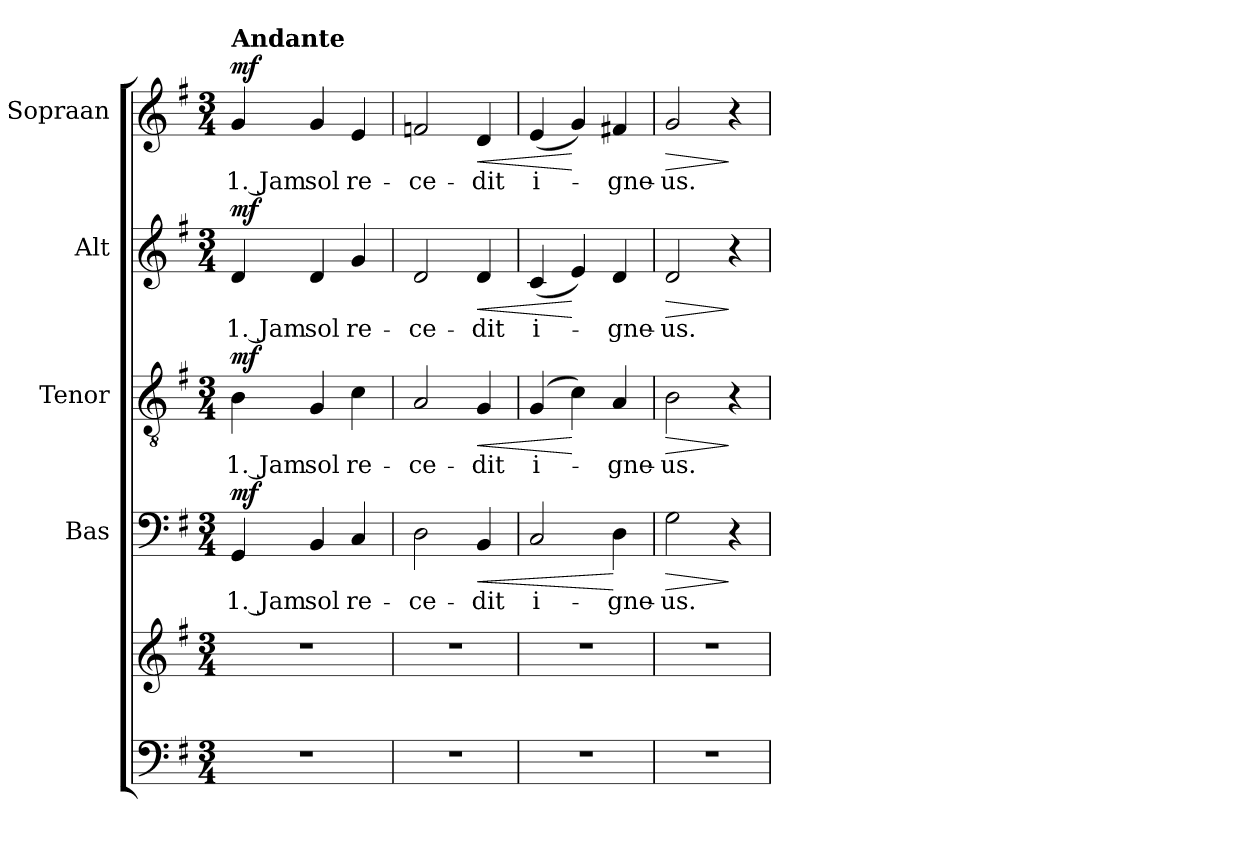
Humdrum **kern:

**kern	**kern	**kern	**text	**dynam	**kern	**text	**dynam	**kern	**text	**dynam	**kern	**text	**dynam
*part5	*part5	*part4	*part4	*part4	*part3	*part3	*part3	*part2	*part2	*part2	*part1	*part1	*part1
*staff6	*staff5	*staff4	*staff4	*staff4	*staff3	*staff3	*staff3	*staff2	*staff2	*staff2	*staff1	*staff1	*staff1
*	*	*I"Bas	*	*	*I"Tenor	*	*	*I"Alt	*	*	*I"Sopraan	*	*
*clefF4	*clefG2	*clefF4	*	*	*clefGv2	*	*	*clefG2	*	*	*clefG2	*	*
*k[f#]	*k[f#]	*k[f#]	*	*	*k[f#]	*	*	*k[f#]	*	*	*k[f#]	*	*
*G:	*G:	*G:	*	*	*G:	*	*	*G:	*	*	*G:	*	*
*M3/4	*M3/4	*M3/4	*	*	*M3/4	*	*	*M3/4	*	*	*M3/4	*	*
=1	=1	=1	=1	=1	=1	=1	=1	=1	=1	=1	=1	=1	=1
!	!	!	!	!	!	!	!	!	!	!	!LO:TX:a:B:t=Andante	!	!
!	!	!	!LO:LY:b	!LO:DY:a	!	!LO:LY:b	!LO:DY:a	!	!LO:LY:b	!LO:DY:a	!	!LO:LY:b	!LO:DY:a
2.r	2.r	4GG/	1. Jam	mf	4B\	1. Jam	mf	4d/	1. Jam	mf	4g/	1. Jam	mf
!	!	!	!LO:LY:b	!	!	!LO:LY:b	!	!	!LO:LY:b	!	!	!LO:LY:b	!
.	.	4BB/	sol	.	4G/	sol	.	4d/	sol	.	4g/	sol	.
!	!	!	!LO:LY:b	!	!	!LO:LY:b	!	!	!LO:LY:b	!	!	!LO:LY:b	!
.	.	4C/	re-	.	4c\	re-	.	4g/	re-	.	4e/	re-	.
=2	=2	=2	=2	=2	=2	=2	=2	=2	=2	=2	=2	=2	=2
!	!	!	!LO:LY:b	!	!	!LO:LY:b	!	!	!LO:LY:b	!	!	!LO:LY:b	!
2.r	2.r	2D\	-ce-	.	2A/	-ce-	.	2d/	-ce-	.	2fn/	-ce-	.
!	!	!	!LO:LY:b	!LO:HP:b	!	!LO:LY:b	!LO:HP:b	!	!LO:LY:b	!LO:HP:b	!	!LO:LY:b	!LO:HP:b
.	.	4BB/	-dit	<	4G/	-dit	<	4d/	-dit	<	4d/	-dit	<
=3	=3	=3	=3	=3	=3	=3	=3	=3	=3	=3	=3	=3	=3
!	!	!	!LO:LY:b	!	!	!LO:LY:b	!	!	!LO:LY:b	!	!	!LO:LY:b	!
2.r	2.r	2C/	i-	.	(4G/	i-	.	(<4c/	i-	.	(<4e/	i-	.
.	.	.	.	.	4c\)	.	[	4e/)	.	[	4g/)	.	[
!	!	!	!LO:LY:b	!	!	!LO:LY:b	!	!	!LO:LY:b	!	!	!LO:LY:b	!
.	.	4D\	-gne-	[	4A/	-gne-	.	4d/	-gne-	.	4f#X/	-gne-	.
=4	=4	=4	=4	=4	=4	=4	=4	=4	=4	=4	=4	=4	=4
!	!	!	!LO:LY:b	!LO:HP:b	!	!LO:LY:b	!LO:HP:b	!	!LO:LY:b	!LO:HP:b	!	!LO:LY:b	!LO:HP:b
2.r	2.r	2G\	-us.	>	2B\	-us.	>	2d/	-us.	>	2g/	-us.	>
.	.	4r	.	]	4r	.	]	4r	.	]	4r	.	]
=	=	=	=	=	=	=	=	=	=	=	=	=	=
*-	*-	*-	*-	*-	*-	*-	*-	*-	*-	*-	*-	*-	*-
